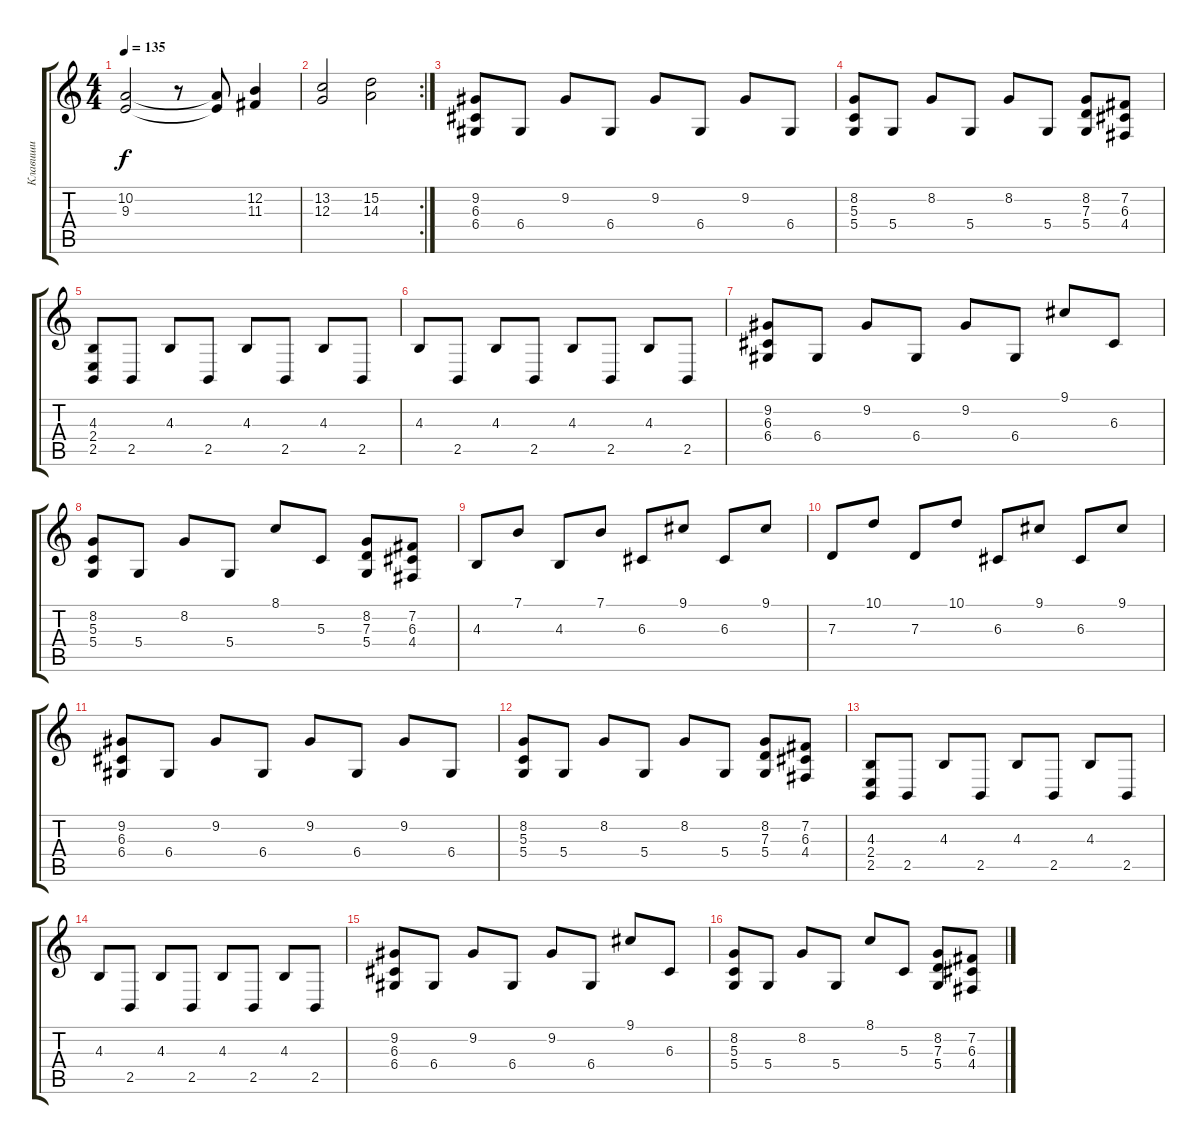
\track ("Клавиши" "Клавиши") {instrument stringensemble1}
\staff {score tabs}
\tuning (E4 B3 G3 D3 A2 E2) {hide}
\ts (4 4)
\tempo 135
\clef g2
\ks c
(10.2 9.3).2{dy f} r.8 (10.2{t} 9.3{t}).8 (12.2 11.3).4 |
\rc 2
(13.2 12.3).2 (15.2 14.3).2 |
(9.2 6.3 6.4).8 6.4.8 9.2.8 6.4.8 9.2.8 6.4.8 9.2.8 6.4.8 |
(8.2 5.3 5.4).8 5.4.8 8.2.8 5.4.8 8.2.8 5.4.8 (8.2 7.3 5.4).8 (7.2 6.3 4.4).8 |
(4.3 2.4 2.5).8 2.5.8 4.3.8 2.5.8 4.3.8 2.5.8 4.3.8 2.5.8 |
4.3.8 2.5.8 4.3.8 2.5.8 4.3.8 2.5.8 4.3.8 2.5.8 |
(9.2 6.3 6.4).8 6.4.8 9.2.8 6.4.8 9.2.8 6.4.8 9.1.8 6.3.8 |
(8.2 5.3 5.4).8 5.4.8 8.2.8 5.4.8 8.1.8 5.3.8 (8.2 7.3 5.4).8 (7.2 6.3 4.4).8 |
4.3.8 7.1.8 4.3.8 7.1.8 6.3.8 9.1.8 6.3.8 9.1.8 |
7.3.8 10.1.8 7.3.8 10.1.8 6.3.8 9.1.8 6.3.8 9.1.8 |
(9.2 6.3 6.4).8 6.4.8 9.2.8 6.4.8 9.2.8 6.4.8 9.2.8 6.4.8 |
(8.2 5.3 5.4).8 5.4.8 8.2.8 5.4.8 8.2.8 5.4.8 (8.2 7.3 5.4).8 (7.2 6.3 4.4).8 |
(4.3 2.4 2.5).8 2.5.8 4.3.8 2.5.8 4.3.8 2.5.8 4.3.8 2.5.8 |
4.3.8 2.5.8 4.3.8 2.5.8 4.3.8 2.5.8 4.3.8 2.5.8 |
(9.2 6.3 6.4).8 6.4.8 9.2.8 6.4.8 9.2.8 6.4.8 9.1.8 6.3.8 |
(8.2 5.3 5.4).8 5.4.8 8.2.8 5.4.8 8.1.8 5.3.8 (8.2 7.3 5.4).8 (7.2 6.3 4.4).8
